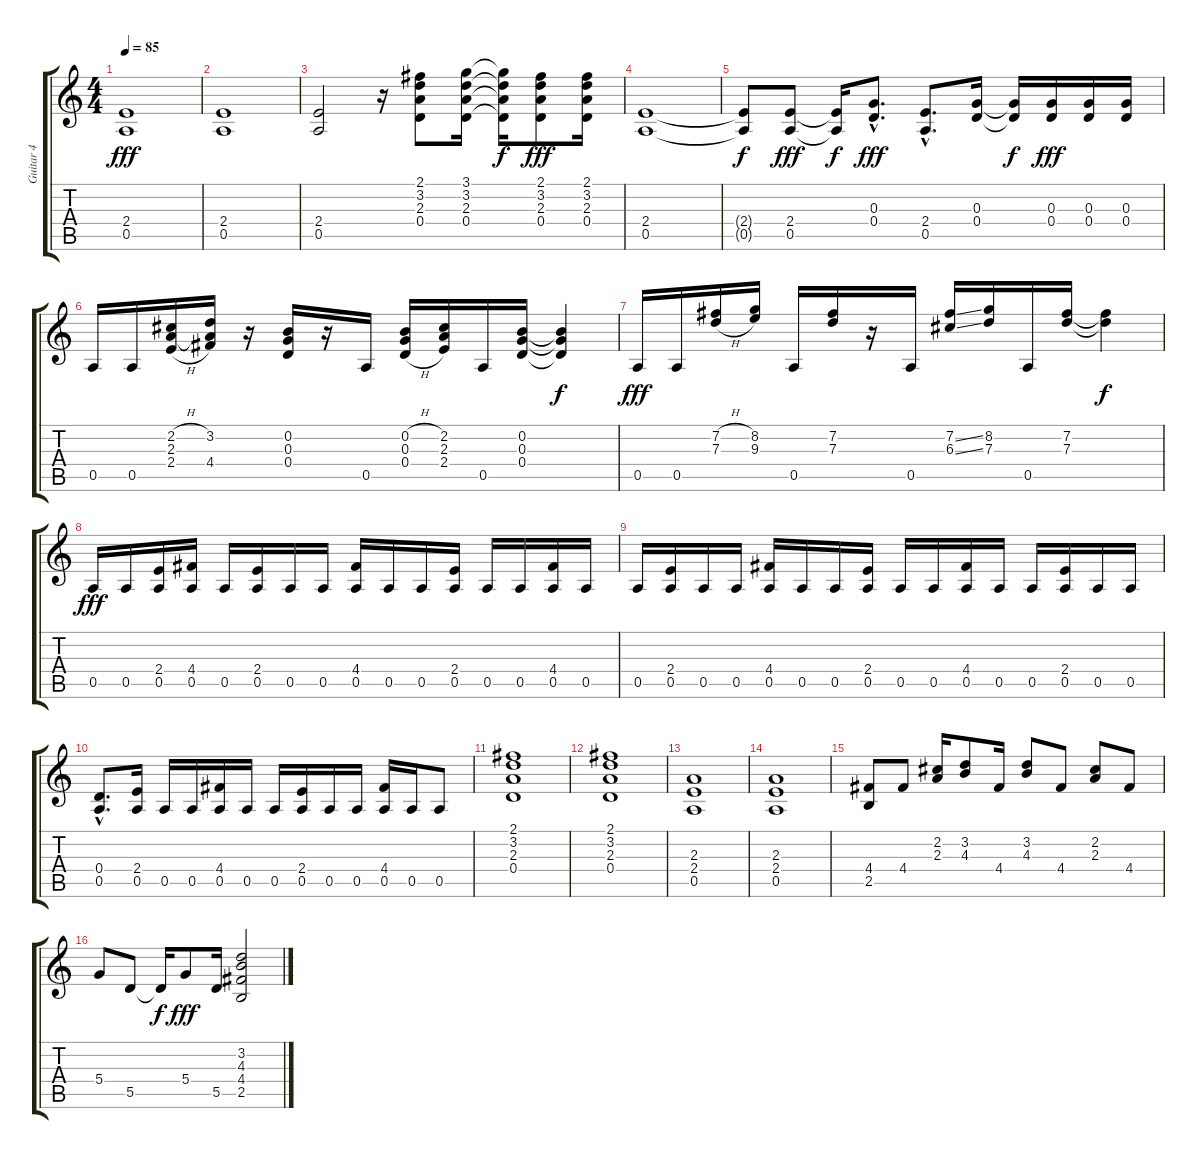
\track ("Guitar 4" "Guitar 4") {instrument distortionguitar}
\staff {score tabs}
\tuning (E4 B3 G3 D3 A2 E2) {hide}
\ts (4 4)
\tempo 85
\clef g2
\ks c
(2.4 0.5).1{dy fff} |
(2.4 0.5).1 |
(2.4 0.5).2 r.16 (2.1 3.2 2.3 0.4).8 (3.1 3.2 2.3 0.4).16 (3.1{t} 3.2{t} 2.3{t} 0.4{t}).16{dy f} (2.1 3.2 2.3 0.4).8{dy fff} (2.1 3.2 2.3 0.4).16 |
(2.4 0.5).1 |
(2.4{t} 0.5{t}).8{dy f} (2.4 0.5).8{dy fff} (2.4{t} 0.5{t}).16{dy f} (0.3{hac} 0.4{hac}).8{d dy fff} (2.4{hac} 0.5{hac}).8{d} (0.3 0.4).16 (0.3{t} 0.4{t}).16{dy f} (0.3 0.4).16{dy fff} (0.3 0.4).16 (0.3 0.4).16 |
0.5.16 0.5.16 (2.2{h} 2.3 2.4{h}).16 (3.2 2.3{t} 4.4).16 r.16 (0.2 0.3 0.4).16 r.16 0.5.16 (0.2{h} 0.3{h} 0.4{h}).16 (2.2 2.3 2.4).16 0.5.16 (0.2 0.3 0.4).16 (0.2{t} 0.3{t} 0.4{t}).4{dy f} |
0.5.16{dy fff} 0.5.16 (7.2{h} 7.3{h}).16 (8.2 9.3).16 0.5.16 (7.2 7.3).16 r.16 0.5.16 (7.2{ss} 6.3{ss}).16 (8.2 7.3).16 0.5.16 (7.2 7.3).16 (7.2{t} 7.3{t}).4{dy f} |
0.5.16{dy fff} 0.5.16 (2.4 0.5).16 (4.4 0.5).16 0.5.16 (2.4 0.5).16 0.5.16 0.5.16 (4.4 0.5).16 0.5.16 0.5.16 (2.4 0.5).16 0.5.16 0.5.16 (4.4 0.5).16 0.5.16 |
0.5.16 (2.4 0.5).16 0.5.16 0.5.16 (4.4 0.5).16 0.5.16 0.5.16 (2.4 0.5).16 0.5.16 0.5.16 (4.4 0.5).16 0.5.16 0.5.16 (2.4 0.5).16 0.5.16 0.5.16 |
(0.4{hac} 0.5{hac}).8{d} (2.4 0.5).16 0.5.16 0.5.16 (4.4 0.5).16 0.5.16 0.5.16 (2.4 0.5).16 0.5.16 0.5.16 (4.4 0.5).16 0.5.16 0.5.8 |
(2.1 3.2 2.3 0.4).1 |
(2.1 3.2 2.3 0.4).1 |
(2.3 2.4 0.5).1 |
(2.3 2.4 0.5).1 |
(4.4 2.5).8 4.4.8 (2.2 2.3).16 (3.2 4.3).8 4.4.16 (3.2 4.3).8 4.4.8 (2.2 2.3).8 4.4.8 |
5.4.8 5.5.8 5.5{t}.16{dy f} 5.4.8{dy fff} 5.5.16 (3.2 4.3 4.4 2.5).2
